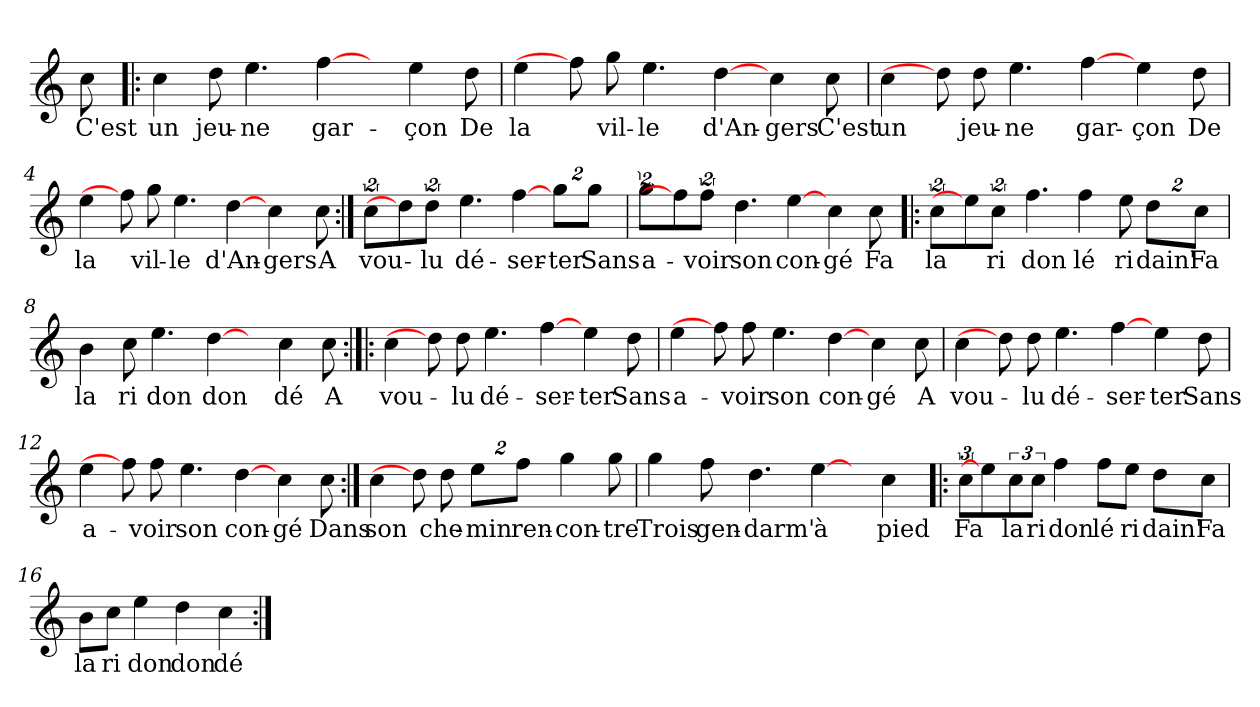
**kern	**text
*part1	*part1
*staff1	*staff1
*clefG2	*
*k[]	*
*C:	*
=	=
!	!LO:LY:b
8cc\	C'est
=1!|:	=1!|:
!	!LO:LY:b
4cc\	un
!	!LO:LY:b
8dd\	jeu-
!	!LO:LY:b
4.ee\	-ne
!	!LO:LY:b
[4ff\	gar-
8ryy	.
!	!LO:LY:b
4ee\	-çon
!	!LO:LY:b
8dd\	De
=2	=2
!	!LO:LY:b
4ee\	la
8ff\]	.
!	!LO:LY:b
8gg\	vil-
!	!LO:LY:b
4.ee\	-le
!	!LO:LY:b
[4dd\	d'An-
!	!LO:LY:b
4cc\	-gers
!	!LO:LY:b
8cc\	C'est
=3	=3
!	!LO:LY:b
4cc\	un
8dd\]	.
!	!LO:LY:b
8dd\	jeu-
!	!LO:LY:b
4.ee\	-ne
!	!LO:LY:b
[4ff\	gar-
!	!LO:LY:b
4ee\	-çon
!	!LO:LY:b
8dd\	De
!!LO:LB:g=z
=4	=4
!	!LO:LY:b
4ee\	la
8ff\]	.
!	!LO:LY:b
8gg\	vil-
!	!LO:LY:b
4.ee\	-le
!	!LO:LY:b
[4dd\	d'An-
!	!LO:LY:b
4cc\	-gers
!	!LO:LY:b
8cc\	A
=5:|!	=5:|!
!	!LO:LY:b
16%3cc\L	vou-
8dd\]	.
!	!LO:LY:b
16%3dd\J	-lu
!	!LO:LY:b
4.ee\	dé-
!	!LO:LY:b
[4ff\	-ser-
!	!LO:LY:b
16%3gg\L	-ter
!	!LO:LY:b
16%3gg\J	Sans
=6	=6
!	!LO:LY:b
16%3gg\L	a-
8ff\]	.
!	!LO:LY:b
16%3ff\J	-voir
!	!LO:LY:b
4.dd\	son
!	!LO:LY:b
[4ee\	con-
!	!LO:LY:b
4cc\	-gé
!	!LO:LY:b
8cc\	Fa
=7!|:	=7!|:
!	!LO:LY:b
16%3cc\L	la
8ee\]	.
!	!LO:LY:b
16%3cc\J	ri
!	!LO:LY:b
4.ff\	don
!	!LO:LY:b
4ff\	lé
!	!LO:LY:b
8ee\	ri
!	!LO:LY:b
16%3dd\L	dain'
!	!LO:LY:b
16%3cc\J	Fa
!!LO:LB:g=z
=8	=8
!	!LO:LY:b
4b\	la
!	!LO:LY:b
8cc\	ri
!	!LO:LY:b
4.ee\	don
!	!LO:LY:b
[4dd\	don
8ryy	.
!	!LO:LY:b
4cc\	dé
!	!LO:LY:b
8cc\	A
=9:|!|:	=9:|!|:
!	!LO:LY:b
4cc\	vou-
8dd\]	.
!	!LO:LY:b
8dd\	-lu
!	!LO:LY:b
4.ee\	dé-
!	!LO:LY:b
[4ff\	-ser-
!	!LO:LY:b
4ee\	-ter
!	!LO:LY:b
8dd\	Sans
=10	=10
!	!LO:LY:b
4ee\	a-
8ff\]	.
!	!LO:LY:b
8ff\	-voir
!	!LO:LY:b
4.ee\	son
!	!LO:LY:b
[4dd\	con-
!	!LO:LY:b
4cc\	-gé
!	!LO:LY:b
8cc\	A
!!LO:LB:g=z
=11	=11
!	!LO:LY:b
4cc\	vou-
8dd\]	.
!	!LO:LY:b
8dd\	-lu
!	!LO:LY:b
4.ee\	dé-
!	!LO:LY:b
[4ff\	-ser-
!	!LO:LY:b
4ee\	-ter
!	!LO:LY:b
8dd\	Sans
=12	=12
!	!LO:LY:b
4ee\	a-
8ff\]	.
!	!LO:LY:b
8ff\	-voir
!	!LO:LY:b
4.ee\	son
!	!LO:LY:b
[4dd\	con-
!	!LO:LY:b
4cc\	-gé
!	!LO:LY:b
8cc\	Dans
=13:|!	=13:|!
!	!LO:LY:b
4cc\	son
8dd\]	.
!	!LO:LY:b
8dd\	che-
!	!LO:LY:b
16%3ee\L	-min
!	!LO:LY:b
16%3ff\J	ren-
!	!LO:LY:b
4gg\	-con-
!	!LO:LY:b
8gg\	-tre
!!LO:LB:g=z
=14	=14
!	!LO:LY:b
4gg\	Trois
!	!LO:LY:b
8ff\	gen-
!	!LO:LY:b
4.dd\	-darm'
!	!LO:LY:b
[4ee\	à
8ryy	.
!	!LO:LY:b
4cc\	pied
=15!|:	=15!|:
!	!LO:LY:b
12cc\L	Fa
8ee\]	.
!	!LO:LY:b
12cc\	la
!	!LO:LY:b
12cc\J	ri
!	!LO:LY:b
4ff\	don
!	!LO:LY:b
8ff\L	lé
!	!LO:LY:b
8ee\J	ri
!	!LO:LY:b
8dd\L	dain'
!	!LO:LY:b
8cc\J	Fa
=16	=16
!	!LO:LY:b
8b\L	la
!	!LO:LY:b
8cc\J	ri
!	!LO:LY:b
4ee\	don
!	!LO:LY:b
4dd\	don
!	!LO:LY:b
4cc\	dé
=:|!	=:|!
*-	*-
